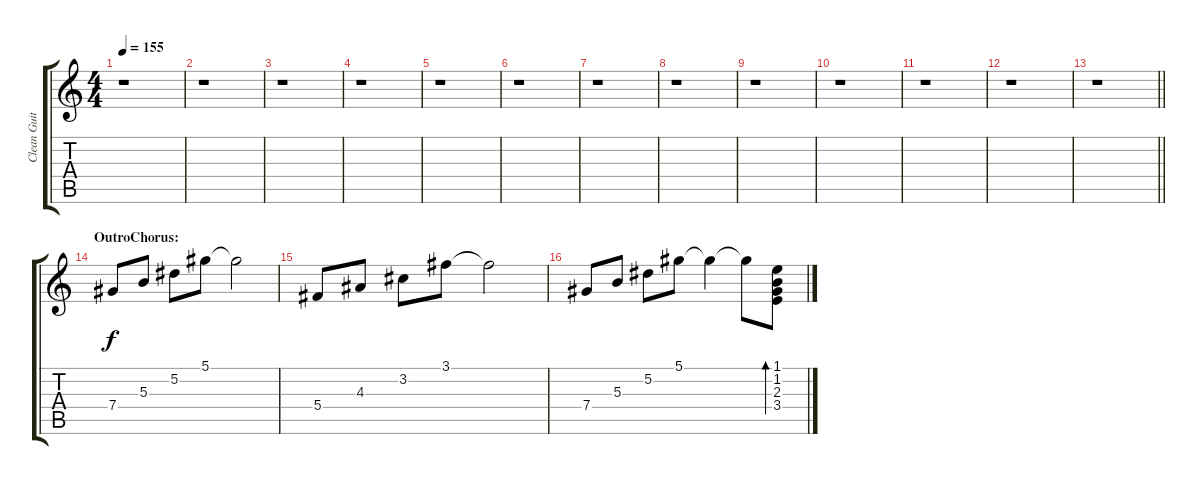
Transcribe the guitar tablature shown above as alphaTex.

\track ("Clean Guitar" "Clean Guit") {instrument electricguitarclean}
\staff {score tabs}
\tuning (Eb4 Bb3 Gb3 Db3 Ab2 Eb2) {hide}
\ts (4 4)
\tempo 155
\clef g2
\ks c
r.1{dy f} |
r.1 |
r.1 |
r.1 |
r.1 |
r.1 |
r.1 |
r.1 |
r.1 |
r.1 |
r.1 |
r.1 |
\barLineRight lightlight
r.1 |
\section ("" "OutroChorus:")
7.4.8{instrument electricguitarclean} 5.3.8 5.2.8 5.1.8 5.1{t}.2 |
5.4.8 4.3.8 3.2.8 3.1.8 3.1{t}.2 |
7.4.8 5.3.8 5.2.8 5.1.8 5.1{t}.4 5.1{t}.8 (1.1 1.2 2.3 3.4).8{bd 240}
